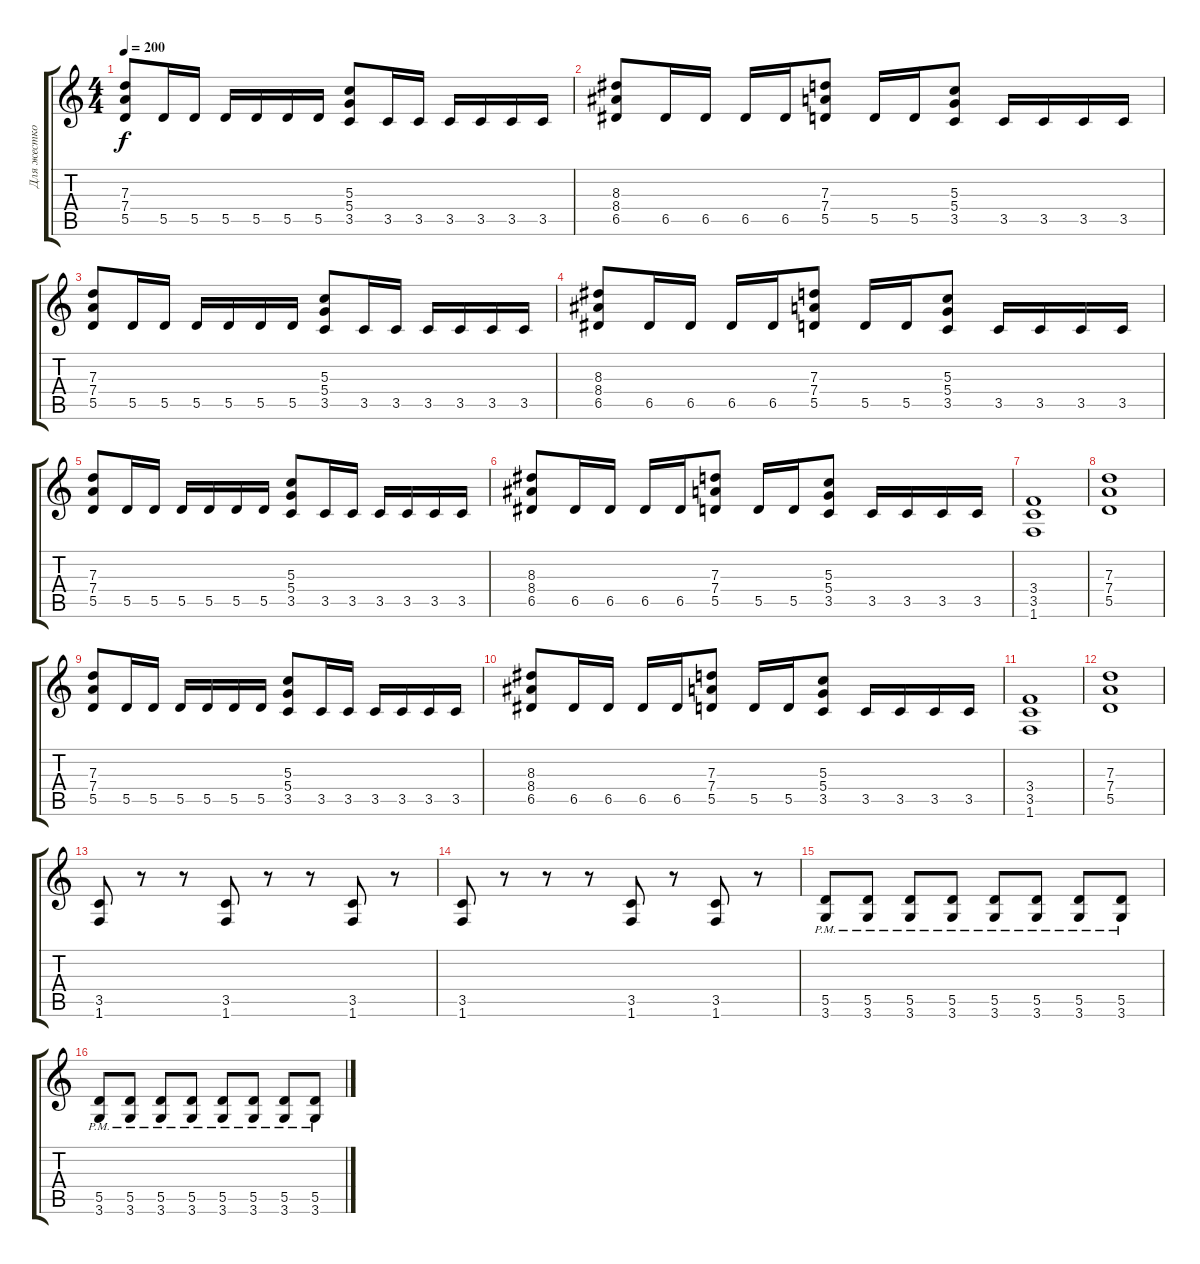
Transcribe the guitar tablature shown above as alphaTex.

\track ("Для жесткости звука" "Для жестко") {instrument distortionguitar}
\staff {score tabs}
\tuning (E4 B3 G3 D3 A2 E2) {hide}
\ts (4 4)
\tempo 200
\clef g2
\ks c
(7.3 7.4 5.5).8{dy f} 5.5.16 5.5.16 5.5.16 5.5.16 5.5.16 5.5.16 (5.3 5.4 3.5).8 3.5.16 3.5.16 3.5.16 3.5.16 3.5.16 3.5.16 |
(8.3 8.4 6.5).8 6.5.16 6.5.16 6.5.16 6.5.16 (7.3 7.4 5.5).8 5.5.16 5.5.16 (5.3 5.4 3.5).8 3.5.16 3.5.16 3.5.16 3.5.16 |
(7.3 7.4 5.5).8 5.5.16 5.5.16 5.5.16 5.5.16 5.5.16 5.5.16 (5.3 5.4 3.5).8 3.5.16 3.5.16 3.5.16 3.5.16 3.5.16 3.5.16 |
(8.3 8.4 6.5).8 6.5.16 6.5.16 6.5.16 6.5.16 (7.3 7.4 5.5).8 5.5.16 5.5.16 (5.3 5.4 3.5).8 3.5.16 3.5.16 3.5.16 3.5.16 |
(7.3 7.4 5.5).8 5.5.16 5.5.16 5.5.16 5.5.16 5.5.16 5.5.16 (5.3 5.4 3.5).8 3.5.16 3.5.16 3.5.16 3.5.16 3.5.16 3.5.16 |
(8.3 8.4 6.5).8 6.5.16 6.5.16 6.5.16 6.5.16 (7.3 7.4 5.5).8 5.5.16 5.5.16 (5.3 5.4 3.5).8 3.5.16 3.5.16 3.5.16 3.5.16 |
(3.4 3.5 1.6).1 |
(7.3 7.4 5.5).1 |
(7.3 7.4 5.5).8 5.5.16 5.5.16 5.5.16 5.5.16 5.5.16 5.5.16 (5.3 5.4 3.5).8 3.5.16 3.5.16 3.5.16 3.5.16 3.5.16 3.5.16 |
(8.3 8.4 6.5).8 6.5.16 6.5.16 6.5.16 6.5.16 (7.3 7.4 5.5).8 5.5.16 5.5.16 (5.3 5.4 3.5).8 3.5.16 3.5.16 3.5.16 3.5.16 |
(3.4 3.5 1.6).1 |
(7.3 7.4 5.5).1 |
(3.5 1.6).8 r.8 r.8 (3.5 1.6).8 r.8 r.8 (3.5 1.6).8 r.8 |
(3.5 1.6).8 r.8 r.8 r.8 (3.5 1.6).8 r.8 (3.5 1.6).8 r.8 |
(5.5{pm} 3.6{pm}).8 (5.5{pm} 3.6{pm}).8 (5.5{pm} 3.6{pm}).8 (5.5{pm} 3.6{pm}).8 (5.5{pm} 3.6{pm}).8 (5.5{pm} 3.6{pm}).8 (5.5{pm} 3.6{pm}).8 (5.5{pm} 3.6{pm}).8 |
(5.5{pm} 3.6{pm}).8 (5.5{pm} 3.6{pm}).8 (5.5{pm} 3.6{pm}).8 (5.5{pm} 3.6{pm}).8 (5.5{pm} 3.6{pm}).8 (5.5{pm} 3.6{pm}).8 (5.5{pm} 3.6{pm}).8 (5.5{pm} 3.6{pm}).8
